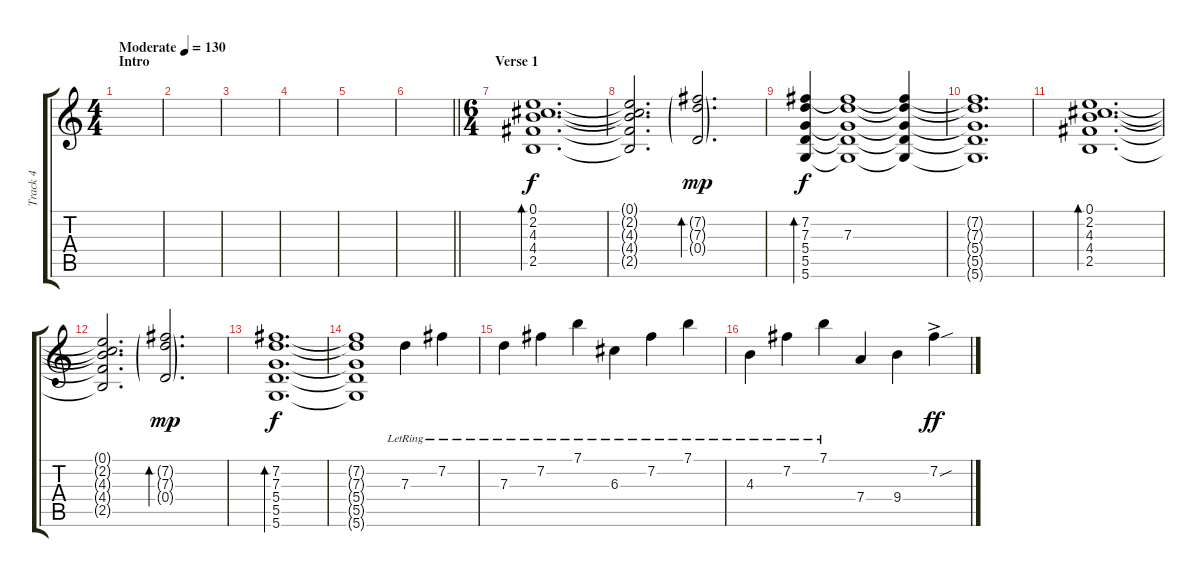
\track ("Track 4" "Track 4") {instrument acousticguitarsteel}
\staff {score tabs}
\tuning (E4 B3 G3 D3 A2 D2) {hide}
\ts (4 4)
\section ("" "Intro")
\tempo (130 "Moderate")
\clef g2
\ks c
|
|
|
|
|
\barLineRight lightlight
|
\ts (6 4)
\section ("" "Verse 1")
(0.1 2.2 4.3 4.4 2.5).1{d bd 120} |
(0.1{t} 2.2{t} 4.3{t} 4.4{t} 2.5{t}).2{d} (7.2{g} 7.3{g} 0.4{g}).2{d bd 120 dy mp} |
(7.2 7.3 5.4 5.5 5.6).4{bd 120 dy f} (7.2{t} 7.3 5.4{t} 5.5{t} 5.6{t}).1 (7.2{t} 7.3{t} 5.4{t} 5.5{t} 5.6{t}).4 |
(7.2{t} 7.3{t} 5.4{t} 5.5{t} 5.6{t}).1{d} |
(0.1 2.2 4.3 4.4 2.5).1{d bd 120} |
(0.1{t} 2.2{t} 4.3{t} 4.4{t} 2.5{t}).2{d} (7.2{g} 7.3{g} 0.4{g}).2{d bd 120 dy mp} |
(7.2 7.3 5.4 5.5 5.6).1{d bd 120 dy f} |
(7.2{t} 7.3{t} 5.4{t} 5.5{t} 5.6{t}).1 7.3{lr}.4 7.2{lr}.4 |
7.3{lr}.4 7.2{lr}.4 7.1{lr}.4 6.3{lr}.4 7.2{lr}.4 7.1{lr}.4 |
4.3{lr}.4 7.2{lr}.4 7.1{lr}.4 7.4.4 9.4.4 7.2{sou ac}.4{dy ff}
